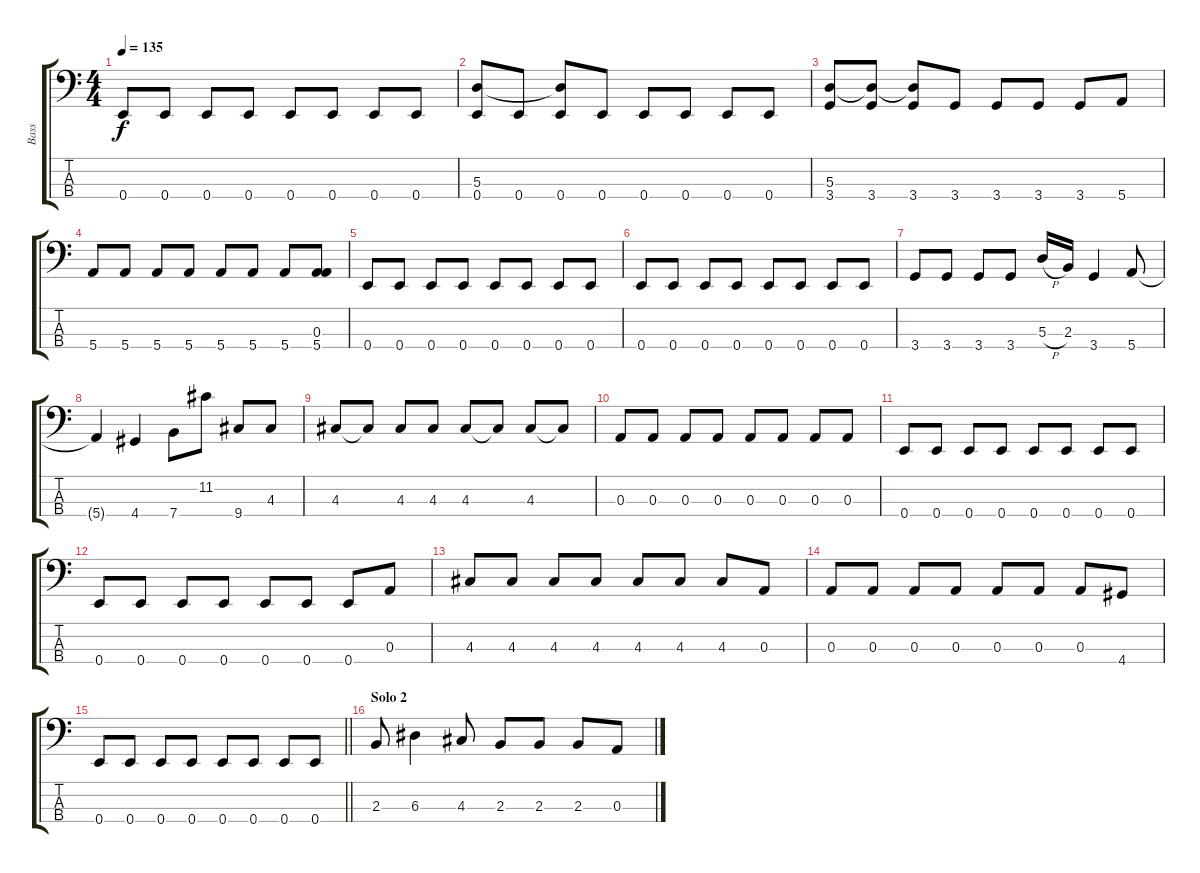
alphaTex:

\track ("Bass" "Bass") {instrument electricbassfinger}
\staff {score tabs}
\tuning (G2 D2 A1 E1) {hide}
\ts (4 4)
\tempo 135
\clef f4
\ks c
0.4.8{dy f} 0.4.8 0.4.8 0.4.8 0.4.8 0.4.8 0.4.8 0.4.8 |
(5.3 0.4).8 0.4.8 (5.3{t} 0.4).8 0.4.8 0.4.8 0.4.8 0.4.8 0.4.8 |
(5.3 3.4).8 (5.3{t} 3.4).8 (5.3{t} 3.4).8 3.4.8 3.4.8 3.4.8 3.4.8 5.4.8 |
5.4.8 5.4.8 5.4.8 5.4.8 5.4.8 5.4.8 5.4.8 (0.3 5.4).8 |
0.4.8 0.4.8 0.4.8 0.4.8 0.4.8 0.4.8 0.4.8 0.4.8 |
0.4.8 0.4.8 0.4.8 0.4.8 0.4.8 0.4.8 0.4.8 0.4.8 |
3.4.8 3.4.8 3.4.8 3.4.8 5.3{h}.16 2.3.16 3.4.4 5.4.8 |
5.4{t}.4 4.4.4 7.4.8 11.2.8 9.4.8 4.3.8 |
4.3.8 4.3{t}.8 4.3.8 4.3.8 4.3.8 4.3{t}.8 4.3.8 4.3{t}.8 |
0.3.8 0.3.8 0.3.8 0.3.8 0.3.8 0.3.8 0.3.8 0.3.8 |
0.4.8 0.4.8 0.4.8 0.4.8 0.4.8 0.4.8 0.4.8 0.4.8 |
0.4.8 0.4.8 0.4.8 0.4.8 0.4.8 0.4.8 0.4.8 0.3.8 |
4.3.8 4.3.8 4.3.8 4.3.8 4.3.8 4.3.8 4.3.8 0.3.8 |
0.3.8 0.3.8 0.3.8 0.3.8 0.3.8 0.3.8 0.3.8 4.4.8 |
\barLineRight lightlight
0.4.8 0.4.8 0.4.8 0.4.8 0.4.8 0.4.8 0.4.8 0.4.8 |
\section ("" "Solo 2")
2.3.8 6.3.4 4.3.8 2.3.8 2.3.8 2.3.8 0.3.8
